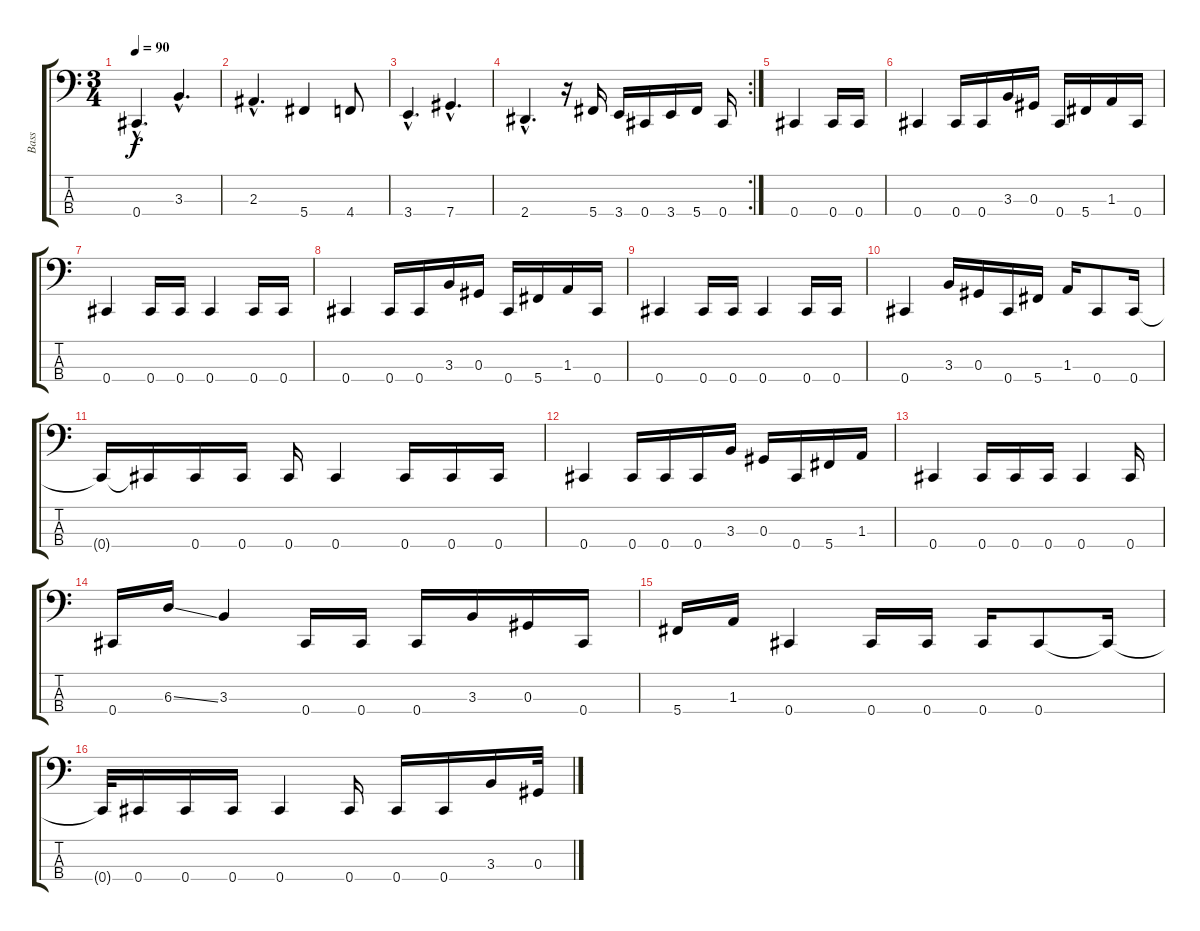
\track ("Bass" "Bass") {instrument electricbasspick}
\staff {score tabs}
\tuning (Gb2 Db2 Ab1 Db1) {hide}
\ts (3 4)
\tempo 90
\clef f4
\ks c
0.4{hac}.4{d dy f volume 16} 3.3{hac}.4{d} |
2.3{hac}.4{d} 5.4.4 4.4.8 |
3.4{hac}.4{d} 7.4{hac}.4{d} |
\rc 2
2.4{hac}.4{d} r.16 5.4.16 3.4.16 0.4.16 3.4.16 5.4.16 0.4.16 |
0.4.4 0.4.16 0.4.16 |
0.4.4 0.4.16 0.4.16 3.3.16 0.3.16 0.4.16 5.4.16 1.3.16 0.4.16 |
0.4.4 0.4.16 0.4.16 0.4.4 0.4.16 0.4.16 |
0.4.4 0.4.16 0.4.16 3.3.16 0.3.16 0.4.16 5.4.16 1.3.16 0.4.16 |
0.4.4 0.4.16 0.4.16 0.4.4 0.4.16 0.4.16 |
0.4.4 3.3.16 0.3.16 0.4.16 5.4.16 1.3.16 0.4.8 0.4.16 |
0.4{t}.16 0.4{t}.16 0.4.16 0.4.16 0.4.16 0.4.4 0.4.16 0.4.16 0.4.16 |
0.4.4 0.4.16 0.4.16 0.4.16 3.3.16 0.3.16 0.4.16 5.4.16 1.3.16 |
0.4.4 0.4.16 0.4.16 0.4.16 0.4.4 0.4.16 |
0.4.16 6.3{ss}.16 3.3.4 0.4.16 0.4.16 0.4.16 3.3.16 0.3.16 0.4.16 |
5.4.16 1.3.16 0.4.4 0.4.16 0.4.16 0.4.16 0.4.8 0.4{t}.16 |
0.4{t}.32 0.4.16 0.4.16 0.4.16 0.4.4 0.4.16 0.4.16 0.4.16 3.3.16 0.3.32
